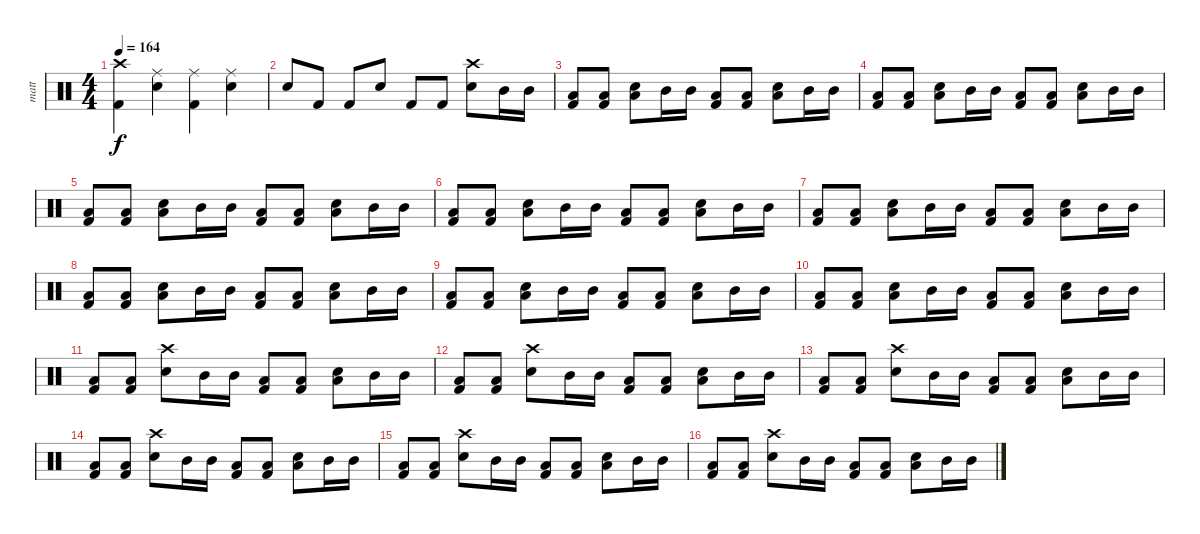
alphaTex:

\track ("matt" "matt") {instrument percussion}
\staff {score}
\articulation defaults
\ts (4 4)
\tempo 164
\clef neutral
\ks c
("Crash high (hit)" "Kick (hit) 2").4{dy f} ("Ride (middle)" "Electric Snare (hit)").4 ("Ride (middle)" "Kick (hit) 2").4 ("Ride (middle)" "Electric Snare (hit)").4 |
"Electric Snare (hit)".8 "Kick (hit) 2".8 "Kick (hit) 2".8 "Electric Snare (hit)".8 "Kick (hit) 2".8 "Kick (hit) 2".8 ("Crash high (hit)" "Electric Snare (hit)").8 "Mid Tom (hit)".16 "Mid Tom (hit)".16 |
("Low Tom (hit)" "Kick (hit) 2").8 ("Low Tom (hit)" "Kick (hit) 2").8 ("Low Tom (hit)" "Electric Snare (hit)").8 "Mid Tom (hit)".16 "Mid Tom (hit)".16 ("Low Tom (hit)" "Kick (hit) 2").8 ("Low Tom (hit)" "Kick (hit) 2").8 ("Low Tom (hit)" "Electric Snare (hit)").8 "Mid Tom (hit)".16 "Mid Tom (hit)".16 |
("Low Tom (hit)" "Kick (hit) 2").8 ("Low Tom (hit)" "Kick (hit) 2").8 ("Low Tom (hit)" "Electric Snare (hit)").8 "Mid Tom (hit)".16 "Mid Tom (hit)".16 ("Low Tom (hit)" "Kick (hit) 2").8 ("Low Tom (hit)" "Kick (hit) 2").8 ("Low Tom (hit)" "Electric Snare (hit)").8 "Mid Tom (hit)".16 "Mid Tom (hit)".16 |
("Low Tom (hit)" "Kick (hit) 2").8 ("Low Tom (hit)" "Kick (hit) 2").8 ("Low Tom (hit)" "Electric Snare (hit)").8 "Mid Tom (hit)".16 "Mid Tom (hit)".16 ("Low Tom (hit)" "Kick (hit) 2").8 ("Low Tom (hit)" "Kick (hit) 2").8 ("Low Tom (hit)" "Electric Snare (hit)").8 "Mid Tom (hit)".16 "Mid Tom (hit)".16 |
("Low Tom (hit)" "Kick (hit) 2").8 ("Low Tom (hit)" "Kick (hit) 2").8 ("Low Tom (hit)" "Electric Snare (hit)").8 "Mid Tom (hit)".16 "Mid Tom (hit)".16 ("Low Tom (hit)" "Kick (hit) 2").8 ("Low Tom (hit)" "Kick (hit) 2").8 ("Low Tom (hit)" "Electric Snare (hit)").8 "Mid Tom (hit)".16 "Mid Tom (hit)".16 |
("Low Tom (hit)" "Kick (hit) 2").8 ("Low Tom (hit)" "Kick (hit) 2").8 ("Low Tom (hit)" "Electric Snare (hit)").8 "Mid Tom (hit)".16 "Mid Tom (hit)".16 ("Low Tom (hit)" "Kick (hit) 2").8 ("Low Tom (hit)" "Kick (hit) 2").8 ("Low Tom (hit)" "Electric Snare (hit)").8 "Mid Tom (hit)".16 "Mid Tom (hit)".16 |
("Low Tom (hit)" "Kick (hit) 2").8 ("Low Tom (hit)" "Kick (hit) 2").8 ("Low Tom (hit)" "Electric Snare (hit)").8 "Mid Tom (hit)".16 "Mid Tom (hit)".16 ("Low Tom (hit)" "Kick (hit) 2").8 ("Low Tom (hit)" "Kick (hit) 2").8 ("Low Tom (hit)" "Electric Snare (hit)").8 "Mid Tom (hit)".16 "Mid Tom (hit)".16 |
("Low Tom (hit)" "Kick (hit) 2").8 ("Low Tom (hit)" "Kick (hit) 2").8 ("Low Tom (hit)" "Electric Snare (hit)").8 "Mid Tom (hit)".16 "Mid Tom (hit)".16 ("Low Tom (hit)" "Kick (hit) 2").8 ("Low Tom (hit)" "Kick (hit) 2").8 ("Low Tom (hit)" "Electric Snare (hit)").8 "Mid Tom (hit)".16 "Mid Tom (hit)".16 |
("Low Tom (hit)" "Kick (hit) 2").8 ("Low Tom (hit)" "Kick (hit) 2").8 ("Low Tom (hit)" "Electric Snare (hit)").8 "Mid Tom (hit)".16 "Mid Tom (hit)".16 ("Low Tom (hit)" "Kick (hit) 2").8 ("Low Tom (hit)" "Kick (hit) 2").8 ("Low Tom (hit)" "Electric Snare (hit)").8 "Mid Tom (hit)".16 "Mid Tom (hit)".16 |
("Low Tom (hit)" "Kick (hit) 2").8 ("Low Tom (hit)" "Kick (hit) 2").8 ("Crash high (hit)" "Electric Snare (hit)").8 "Mid Tom (hit)".16 "Mid Tom (hit)".16 ("Low Tom (hit)" "Kick (hit) 2").8 ("Low Tom (hit)" "Kick (hit) 2").8 ("Low Tom (hit)" "Electric Snare (hit)").8 "Mid Tom (hit)".16 "Mid Tom (hit)".16 |
("Low Tom (hit)" "Kick (hit) 2").8 ("Low Tom (hit)" "Kick (hit) 2").8 ("Crash high (hit)" "Electric Snare (hit)").8 "Mid Tom (hit)".16 "Mid Tom (hit)".16 ("Low Tom (hit)" "Kick (hit) 2").8 ("Low Tom (hit)" "Kick (hit) 2").8 ("Low Tom (hit)" "Electric Snare (hit)").8 "Mid Tom (hit)".16 "Mid Tom (hit)".16 |
("Low Tom (hit)" "Kick (hit) 2").8 ("Low Tom (hit)" "Kick (hit) 2").8 ("Crash high (hit)" "Electric Snare (hit)").8 "Mid Tom (hit)".16 "Mid Tom (hit)".16 ("Low Tom (hit)" "Kick (hit) 2").8 ("Low Tom (hit)" "Kick (hit) 2").8 ("Low Tom (hit)" "Electric Snare (hit)").8 "Mid Tom (hit)".16 "Mid Tom (hit)".16 |
("Low Tom (hit)" "Kick (hit) 2").8 ("Low Tom (hit)" "Kick (hit) 2").8 ("Crash high (hit)" "Electric Snare (hit)").8 "Mid Tom (hit)".16 "Mid Tom (hit)".16 ("Low Tom (hit)" "Kick (hit) 2").8 ("Low Tom (hit)" "Kick (hit) 2").8 ("Low Tom (hit)" "Electric Snare (hit)").8 "Mid Tom (hit)".16 "Mid Tom (hit)".16 |
("Low Tom (hit)" "Kick (hit) 2").8 ("Low Tom (hit)" "Kick (hit) 2").8 ("Crash high (hit)" "Electric Snare (hit)").8 "Mid Tom (hit)".16 "Mid Tom (hit)".16 ("Low Tom (hit)" "Kick (hit) 2").8 ("Low Tom (hit)" "Kick (hit) 2").8 ("Low Tom (hit)" "Electric Snare (hit)").8 "Mid Tom (hit)".16 "Mid Tom (hit)".16 |
("Low Tom (hit)" "Kick (hit) 2").8 ("Low Tom (hit)" "Kick (hit) 2").8 ("Crash high (hit)" "Electric Snare (hit)").8 "Mid Tom (hit)".16 "Mid Tom (hit)".16 ("Low Tom (hit)" "Kick (hit) 2").8 ("Low Tom (hit)" "Kick (hit) 2").8 ("Low Tom (hit)" "Electric Snare (hit)").8 "Mid Tom (hit)".16 "Mid Tom (hit)".16
